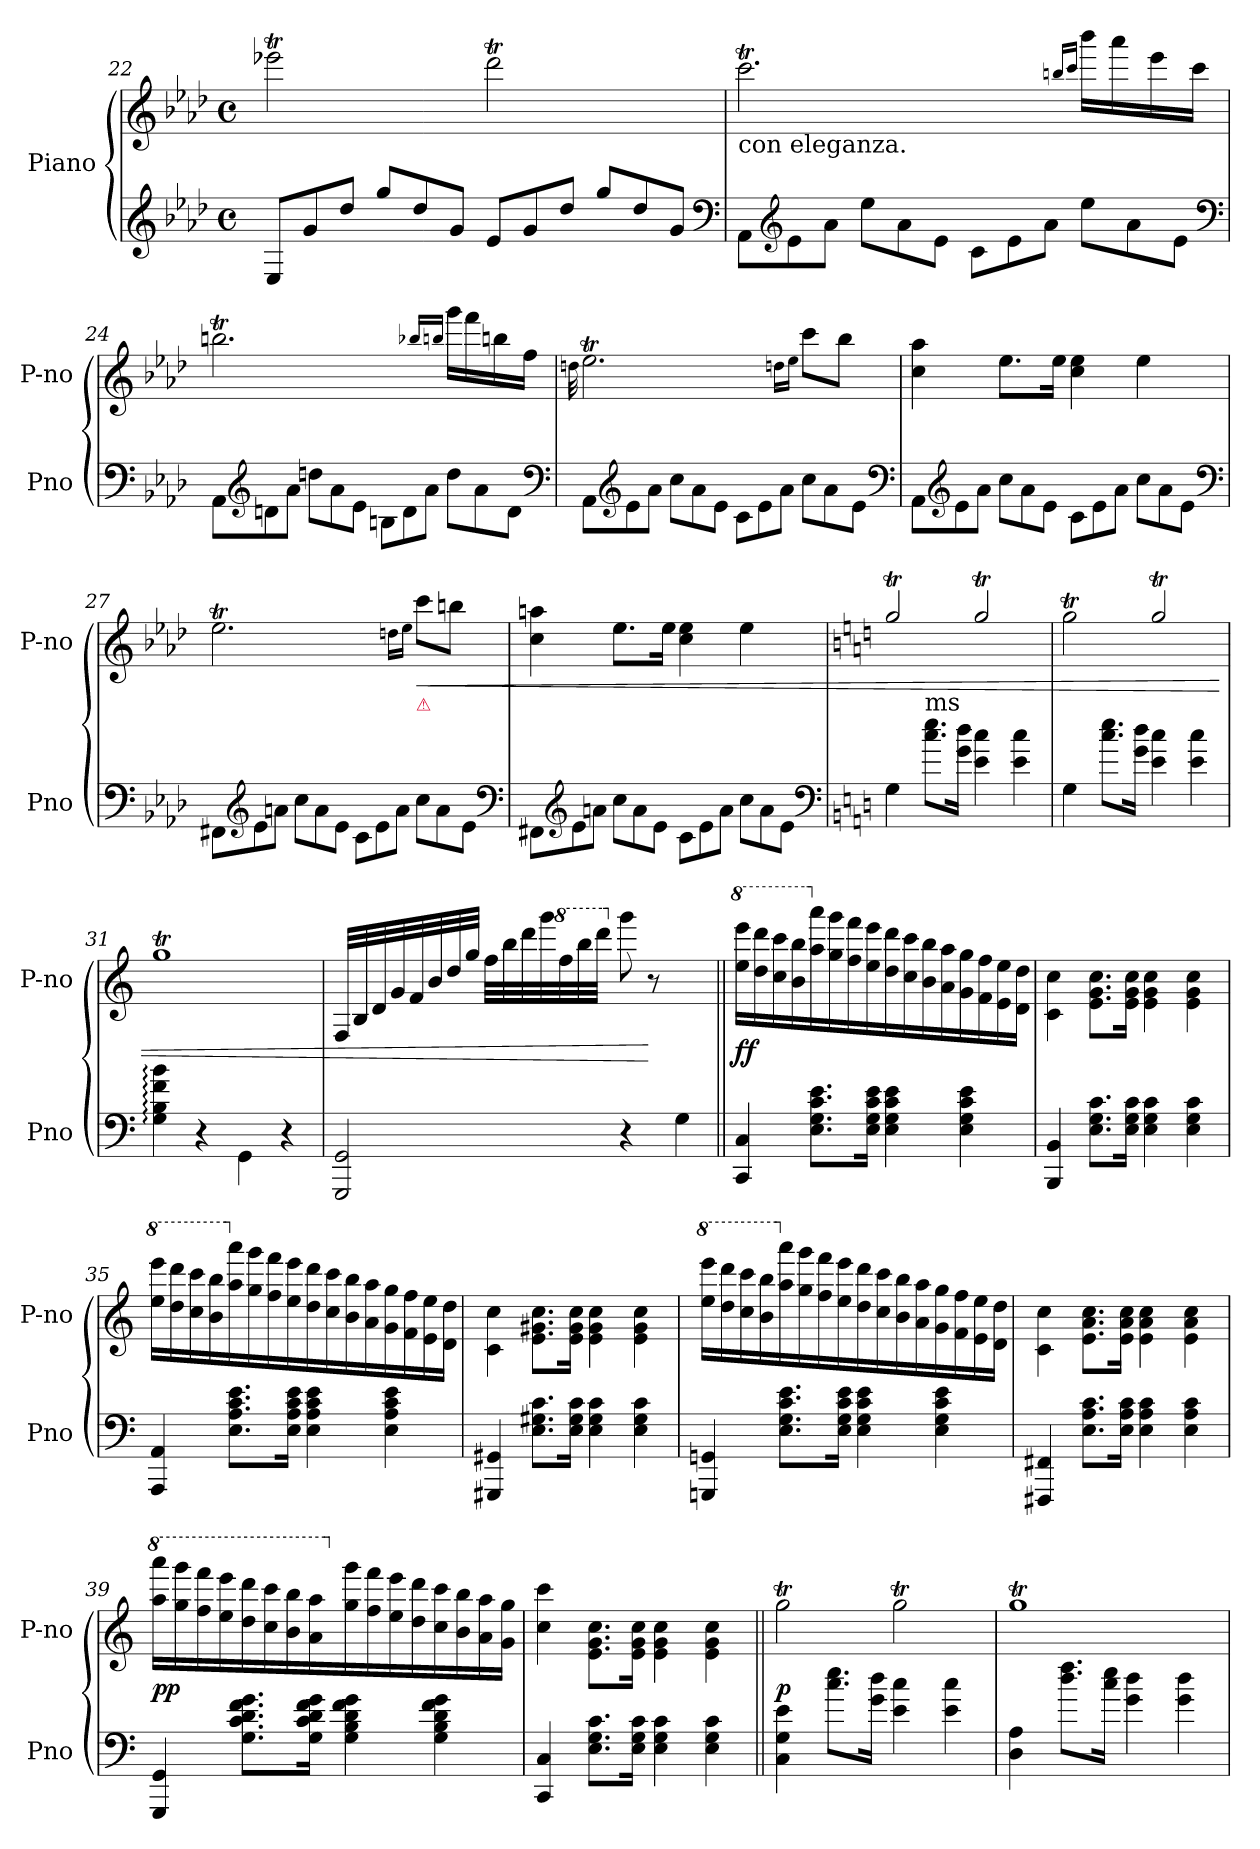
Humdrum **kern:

**kern	**kern	**dynam
*part2	*part1	*part1
*staff2	*staff1	*staff1
*I"Piano	*I"Piano	*
*I'Pno	*I'P-no	*
*clefG2	*clefG2	*
*k[b-e-a-d-]	*k[b-e-a-d-]	*
*M4/4	*M4/4	*
*met(c)	*met(c)	*
*Xtuplet	*	*
=22	=22	=22
12E-/L	2eee-XT\	.
12g/	.	.
12dd-/J	.	.
12gg/L	.	.
12dd-/	.	.
12g/J	.	.
12e-/L	2ddd-T\	.
12g/	.	.
12dd-/J	.	.
12gg/L	.	.
12dd-/	.	.
12g/J	.	.
*clefF4	*	*
=23	=23	=23
!	!LO:TX:b:t=con eleganza.	!
12AA-\L	2.ccct\	.
*clefG2	*	*
12e-\	.	.
12a-\J	.	.
12ee-\L	.	.
12a-\	.	.
12e-\J	.	.
12c\L	.	.
12e-\	.	.
12a-\J	.	.
.	16qqbbn/LL	.
.	16qqccc/JJ	.
12ee-\L	16bbb-TTT\LL	.
.	16aaa-\	.
12a-\	.	.
.	16eee-\	.
12e-\J	.	.
.	16ccc\JJ	.
*clefF4	*	*
=24	=24	=24
12AA-\L	2.bbnt\	.
*clefG2	*	*
12dn\	.	.
12a-\J	.	.
12ddn\L	.	.
12a-\	.	.
12e-\J	.	.
12Bn\L	.	.
12d\	.	.
12a-\J	.	.
.	16qqbb-X/LL	.
.	16qqbbn/JJ	.
12dd\L	16gggTTT\LL	.
.	16fff\	.
12a-\	.	.
.	16bbn\	.
12d\J	.	.
.	16ff\JJ	.
*clefF4	*	*
=25	=25	=25
.	32qqddn\	.
12AA-\L	2.ee-T\	.
*clefG2	*	*
12e-\	.	.
12a-\J	.	.
12cc\L	.	.
12a-\	.	.
12e-\J	.	.
12c\L	.	.
12e-\	.	.
12a-\J	.	.
.	16qqddn\LL	.
.	16qqee-\JJ	.
12cc\L	8cccTTT\L	.
12a-\	.	.
.	8bb-\J	.
12e-\J	.	.
*clefF4	*	*
=26	=26	=26
12AA-\L	4cc\ 4aa-\	.
*clefG2	*	*
12e-\	.	.
12a-\J	.	.
12cc\L	8.ee-\L	.
12a-\	.	.
12e-\J	.	.
.	16ee-\Jk	.
12c\L	4cc\ 4ee-\	.
12e-\	.	.
12a-\J	.	.
12cc\L	4ee-\	.
12a-\	.	.
12e-\J	.	.
*clefF4	*	*
=27	=27	=27
12FF#X\L	2.ee-T\	.
*clefG2	*	*
12e-\	.	.
12an\J	.	.
12cc\L	.	.
12a\	.	.
12e-\J	.	.
12c\L	.	.
12e-\	.	.
12a\J	.	.
.	16qqddn\LL	.
.	16qqee-\JJ	.
!	!LO:TX:b:color=crimson:t=⚠	!
!	!	!LO:HP:b
12cc\L	8ccc\L	<
12a\	.	.
.	8bbn\J	.
12e-\J	.	.
*clefF4	*	*
=28	=28	=28
12FF#X\L	4cc\ 4aan\	.
*clefG2	*	*
12e-\	.	.
12an\J	.	.
12cc\L	8.ee-\L	.
12a\	.	.
12e-\J	.	.
.	16ee-\Jk	.
12c\L	4cc\ 4ee-\	.
12e-\	.	.
12a\J	.	.
12cc\L	4ee-\	.
12a\	.	.
12e-\J	.	.
*clefF4	*	*
=29	=29	=29
*k[]	*k[]	*
4G\	2ggT/	.
!LO:TX:a:t=ms	!	!
8.cc\ 8.ee\L	.	.
16g\ 16dd\Jk	.	.
4e\ 4cc\	2ggT/	.
4e\ 4cc\	.	.
=30	=30	=30
4G\	2ggT\	.
8.cc\ 8.ee\L	.	.
16g\ 16dd\Jk	.	.
4e\ 4cc\	2ggT/	.
4e\ 4cc\	.	.
=31	=31	=31
4G:\ 4B:\ 4f:\ 4b:\	1ggT\	.
4r	.	.
4GG\	.	.
4r	.	.
=32	=32	=32
2GGG/ 2GG/	32F/LLL	.
.	32B/	.
.	32d/	.
.	32g/	.
.	32f/	.
.	32b/	.
.	32dd/	.
.	32gg/JJJ	.
.	32ff\LLL	.
.	32bb\	.
.	32ddd\	.
.	32ggg\	.
*	*8va	*
.	32fff\	.
.	32bbb\	.
.	32dddd\JJJ	.
.	32ryy	.
*	*X8va	*
4r	8ggg\	.
.	8r	[
4G\	4ryy	.
=33||	=33||	=33||
*	*8va	*
4CC/ 4C/	16eee\ 16eeee\LL	ff
.	16ddd\ 16dddd\	.
.	16ccc\ 16cccc\	.
.	16bb\ 16bbb\	.
*	*X8va	*
8.E\ 8.G\ 8.c\ 8.e\L	16aa\ 16aaa\	.
.	16gg\ 16ggg\	.
.	16ff\ 16fff\	.
16E\ 16G\ 16c\ 16e\Jk	16ee\ 16eee\	.
4E\ 4G\ 4c\ 4e\	16dd\ 16ddd\	.
.	16cc\ 16ccc\	.
.	16b\ 16bb\	.
.	16a\ 16aa\	.
4E\ 4G\ 4c\ 4e\	16g\ 16gg\	.
.	16f\ 16ff\	.
.	16e\ 16ee\	.
.	16d\ 16dd\JJ	.
=34	=34	=34
4BBB/ 4BB/	4c\ 4cc\	.
8.E\ 8.G\ 8.c\L	8.e\ 8.g\ 8.cc\L	.
16E\ 16G\ 16c\Jk	16e\ 16g\ 16cc\Jk	.
4E\ 4G\ 4c\	4e\ 4g\ 4cc\	.
4E\ 4G\ 4c\	4e\ 4g\ 4cc\	.
=35	=35	=35
*	*8va	*
4AAA/ 4AA/	16eee\ 16eeee\LL	.
.	16ddd\ 16dddd\	.
.	16ccc\ 16cccc\	.
.	16bb\ 16bbb\	.
*	*X8va	*
8.E\ 8.A\ 8.c\ 8.e\L	16aa\ 16aaa\	.
.	16gg\ 16ggg\	.
.	16ff\ 16fff\	.
16E\ 16A\ 16c\ 16e\Jk	16ee\ 16eee\	.
4E\ 4A\ 4c\ 4e\	16dd\ 16ddd\	.
.	16cc\ 16ccc\	.
.	16b\ 16bb\	.
.	16a\ 16aa\	.
4E\ 4A\ 4c\ 4e\	16g\ 16gg\	.
.	16f\ 16ff\	.
.	16e\ 16ee\	.
.	16d\ 16dd\JJ	.
=36	=36	=36
4GGG#X/ 4GG#X/	4c\ 4cc\	.
8.E\ 8.G#X\ 8.c\L	8.e\ 8.g#X\ 8.cc\L	.
16E\ 16G#\ 16c\Jk	16e\ 16g#\ 16cc\Jk	.
4E\ 4G#\ 4c\	4e\ 4g#\ 4cc\	.
4E\ 4G#\ 4c\	4e\ 4g#\ 4cc\	.
=37	=37	=37
*	*8va	*
4GGGn/ 4GGn/	16eee\ 16eeee\LL	.
.	16ddd\ 16dddd\	.
.	16ccc\ 16cccc\	.
.	16bb\ 16bbb\	.
*	*X8va	*
8.E\ 8.G\ 8.c\ 8.e\L	16aa\ 16aaa\	.
.	16gg\ 16ggg\	.
.	16ff\ 16fff\	.
16E\ 16G\ 16c\ 16e\Jk	16ee\ 16eee\	.
4E\ 4G\ 4c\ 4e\	16dd\ 16ddd\	.
.	16cc\ 16ccc\	.
.	16b\ 16bb\	.
.	16a\ 16aa\	.
4E\ 4G\ 4c\ 4e\	16g\ 16gg\	.
.	16f\ 16ff\	.
.	16e\ 16ee\	.
.	16d\ 16dd\JJ	.
=38	=38	=38
4FFF#X/ 4FF#X/	4c\ 4cc\	.
8.E\ 8.A\ 8.c\L	8.e\ 8.a\ 8.cc\L	.
16E\ 16A\ 16c\Jk	16e\ 16a\ 16cc\Jk	.
4E\ 4A\ 4c\	4e\ 4a\ 4cc\	.
4E\ 4A\ 4c\	4e\ 4a\ 4cc\	.
=39	=39	=39
*	*8va	*
4GGG/ 4GG/	16aaa\ 16aaaa\LL	pp
.	16ggg\ 16gggg\	.
.	16fff\ 16ffff\	.
.	16eee\ 16eeee\	.
8.G\ 8.c\ 8.d\ 8.f\ 8.g\L	16ddd\ 16dddd\	.
.	16ccc\ 16cccc\	.
.	16bb\ 16bbb\	.
16G\ 16c\ 16d\ 16f\ 16g\Jk	16aa\ 16aaa\	.
*	*X8va	*
4G\ 4B\ 4d\ 4f\ 4g\	16gg\ 16ggg\	.
.	16ff\ 16fff\	.
.	16ee\ 16eee\	.
.	16dd\ 16ddd\	.
4G\ 4B\ 4d\ 4f\ 4g\	16cc\ 16ccc\	.
.	16b\ 16bb\	.
.	16a\ 16aa\	.
.	16g\ 16gg\JJ	.
=40	=40	=40
4CC/ 4C/	4cc\ 4ccc\	.
8.E\ 8.G\ 8.c\L	8.e\ 8.g\ 8.cc\L	.
16E\ 16G\ 16c\Jk	16e\ 16g\ 16cc\Jk	.
4E\ 4G\ 4c\	4e\ 4g\ 4cc\	.
4E\ 4G\ 4c\	4e\ 4g\ 4cc\	.
=41||	=41||	=41||
4C\ 4G\ 4e\	2ggT\	p
8.cc\ 8.ee\L	.	.
16g\ 16dd\Jk	.	.
4e\ 4cc\	2ggT\	.
4e\ 4cc\	.	.
=42	=42	=42
4D\ 4A\	1ggT\	.
8.dd\ 8.ff\L	.	.
16cc\ 16ee\Jk	.	.
4g\ 4dd\	.	.
4g\ 4dd\	.	.
=	=	=
*-	*-	*-
